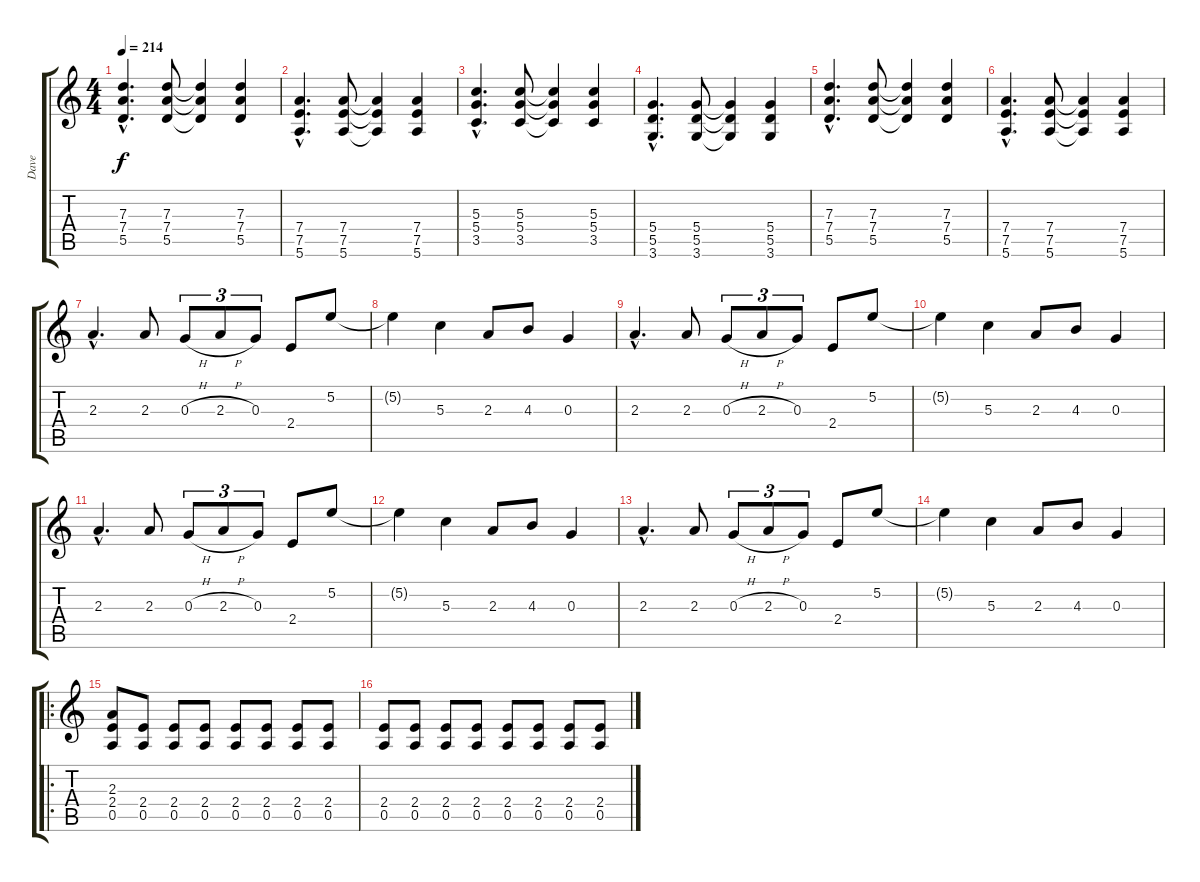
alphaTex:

\track ("Dave" "Dave") {instrument distortionguitar}
\staff {score tabs}
\tuning (E4 B3 G3 D3 A2 E2) {hide}
\ts (4 4)
\tempo 214
\clef g2
\ks c
(7.3{hac} 7.4{hac} 5.5{hac}).4{d dy f} (7.3 7.4 5.5).8 (7.3{t} 7.4{t} 5.5{t}).4 (7.3 7.4 5.5).4 |
(7.4{hac} 7.5{hac} 5.6{hac}).4{d} (7.4 7.5 5.6).8 (7.4{t} 7.5{t} 5.6{t}).4 (7.4 7.5 5.6).4 |
(5.3{hac} 5.4{hac} 3.5{hac}).4{d} (5.3 5.4 3.5).8 (5.3{t} 5.4{t} 3.5{t}).4 (5.3 5.4 3.5).4 |
(5.4{hac} 5.5{hac} 3.6{hac}).4{d} (5.4 5.5 3.6).8 (5.4{t} 5.5{t} 3.6{t}).4 (5.4 5.5 3.6).4 |
(7.3{hac} 7.4{hac} 5.5{hac}).4{d} (7.3 7.4 5.5).8 (7.3{t} 7.4{t} 5.5{t}).4 (7.3 7.4 5.5).4 |
(7.4{hac} 7.5{hac} 5.6{hac}).4{d} (7.4 7.5 5.6).8 (7.4{t} 7.5{t} 5.6{t}).4 (7.4 7.5 5.6).4 |
2.3{hac}.4{d} 2.3.8 0.3{h}.8{tu (3 2)} 2.3{h}.8{tu (3 2)} 0.3.8{tu (3 2)} 2.4.8 5.2.8 |
5.2{t}.4 5.3.4 2.3.8 4.3.8 0.3.4 |
2.3{hac}.4{d} 2.3.8 0.3{h}.8{tu (3 2)} 2.3{h}.8{tu (3 2)} 0.3.8{tu (3 2)} 2.4.8 5.2.8 |
5.2{t}.4 5.3.4 2.3.8 4.3.8 0.3.4 |
2.3{hac}.4{d} 2.3.8 0.3{h}.8{tu (3 2)} 2.3{h}.8{tu (3 2)} 0.3.8{tu (3 2)} 2.4.8 5.2.8 |
5.2{t}.4 5.3.4 2.3.8 4.3.8 0.3.4 |
2.3{hac}.4{d} 2.3.8 0.3{h}.8{tu (3 2)} 2.3{h}.8{tu (3 2)} 0.3.8{tu (3 2)} 2.4.8 5.2.8 |
5.2{t}.4 5.3.4 2.3.8 4.3.8 0.3.4 |
\ro
(2.3 2.4 0.5).8 (2.4 0.5).8 (2.4 0.5).8 (2.4 0.5).8 (2.4 0.5).8 (2.4 0.5).8 (2.4 0.5).8 (2.4 0.5).8 |
(2.4 0.5).8 (2.4 0.5).8 (2.4 0.5).8 (2.4 0.5).8 (2.4 0.5).8 (2.4 0.5).8 (2.4 0.5).8 (2.4 0.5).8
